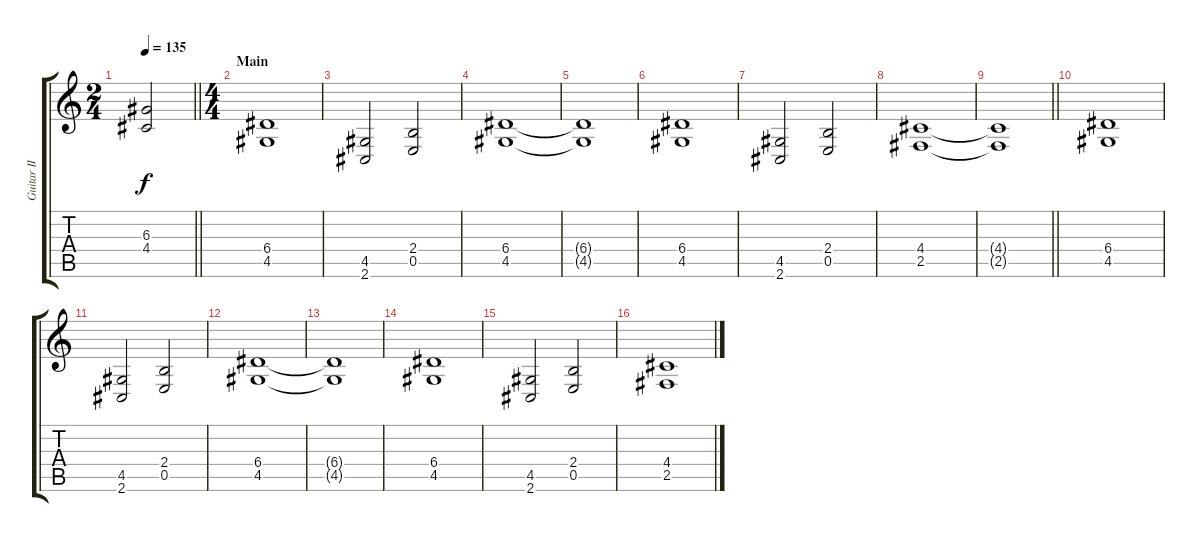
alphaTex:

\track ("Guitar II" "Guitar II") {instrument distortionguitar}
\staff {score tabs}
\tuning (B3 Gb3 D3 A2 E2 B1) {hide}
\ts (2 4)
\tempo 135
\clef g2
\barLineRight lightlight
\ks c
(6.3{t} 4.4{t}).2{dy f} |
\ts (4 4)
\section ("" "Main")
(6.4 4.5).1 |
(4.5 2.6).2 (2.4 0.5).2 |
(6.4 4.5).1 |
(6.4{t} 4.5{t}).1 |
(6.4 4.5).1 |
(4.5 2.6).2 (2.4 0.5).2 |
(4.4 2.5).1 |
\barLineRight lightlight
(4.4{t} 2.5{t}).1 |
\section ("" "")
(6.4 4.5).1 |
(4.5 2.6).2 (2.4 0.5).2 |
(6.4 4.5).1 |
(6.4{t} 4.5{t}).1 |
(6.4 4.5).1 |
(4.5 2.6).2 (2.4 0.5).2 |
(4.4 2.5).1
